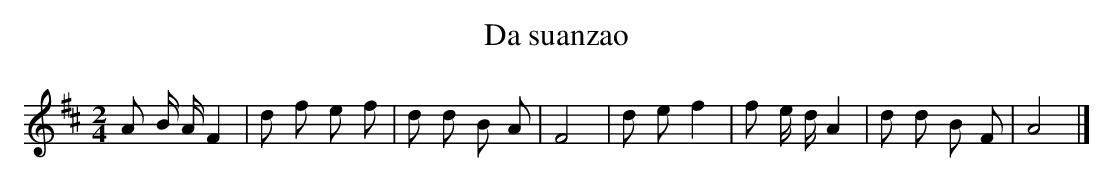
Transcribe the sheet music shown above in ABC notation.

X:1
T: Da suanzao
L: 1/8
M: 2/4
K: D
A B/ A/F2 [I:setbarnb 1]|
d f e f |
d d B A |
F4 |
d ef2 |
f e/ d/A2 |
d d B F |
A4 |]
